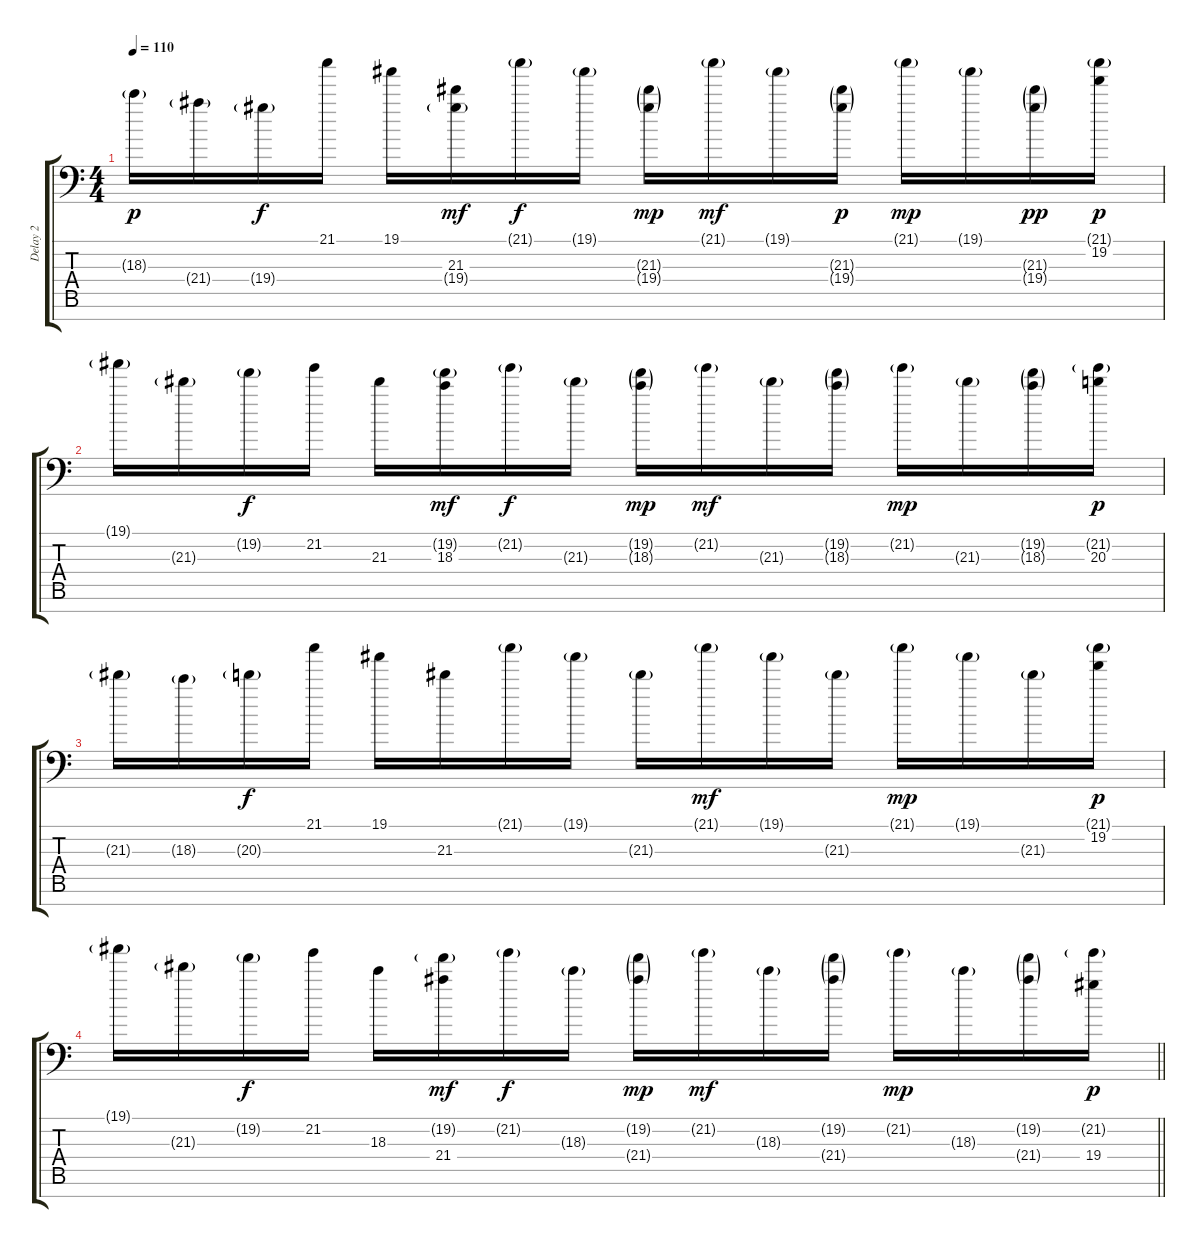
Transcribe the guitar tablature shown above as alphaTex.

\track ("Delay 2" "Delay 2") {instrument distortionguitar}
\staff {score tabs}
\tuning (Eb4 Bb3 Gb3 Db3 Ab2 Eb2 Ab1) {hide}
\ts (4 4)
\tempo 110
\clef f4
\ks c
18.3{g}.16{dy p} 21.4{g}.16 19.4{g}.16{dy f} 21.1.16 19.1.16 (21.3 19.4{g}).16{dy mf} 21.1{g}.16{dy f} 19.1{g}.16 (21.3{g} 19.4{g}).16{dy mp} 21.1{g}.16{dy mf} 19.1{g}.16 (21.3{g} 19.4{g}).16{dy p} 21.1{g}.16{dy mp} 19.1{g}.16 (21.3{g} 19.4{g}).16{dy pp} (21.1{g} 19.2).16{dy p} |
19.1{g}.16 21.3{g}.16 19.2{g}.16{dy f} 21.2.16 21.3.16 (19.2{g} 18.3).16{dy mf} 21.2{g}.16{dy f} 21.3{g}.16 (19.2{g} 18.3{g}).16{dy mp} 21.2{g}.16{dy mf} 21.3{g}.16 (19.2{g} 18.3{g}).16 21.2{g}.16{dy mp} 21.3{g}.16 (19.2{g} 18.3{g}).16 (21.2{g} 20.3).16{dy p} |
21.3{g}.16 18.3{g}.16 20.3{g}.16{dy f} 21.1.16 19.1.16 21.3.16 21.1{g}.16 19.1{g}.16 21.3{g}.16 21.1{g}.16{dy mf} 19.1{g}.16 21.3{g}.16 21.1{g}.16{dy mp} 19.1{g}.16 21.3{g}.16 (21.1{g} 19.2).16{dy p} |
\barLineRight lightlight
19.1{g}.16 21.3{g}.16 19.2{g}.16{dy f} 21.2.16 18.3.16 (19.2{g} 21.4).16{dy mf} 21.2{g}.16{dy f} 18.3{g}.16 (19.2{g} 21.4{g}).16{dy mp} 21.2{g}.16{dy mf} 18.3{g}.16 (19.2{g} 21.4{g}).16 21.2{g}.16{dy mp} 18.3{g}.16 (19.2{g} 21.4{g}).16 (21.2{g} 19.4).16{dy p}
